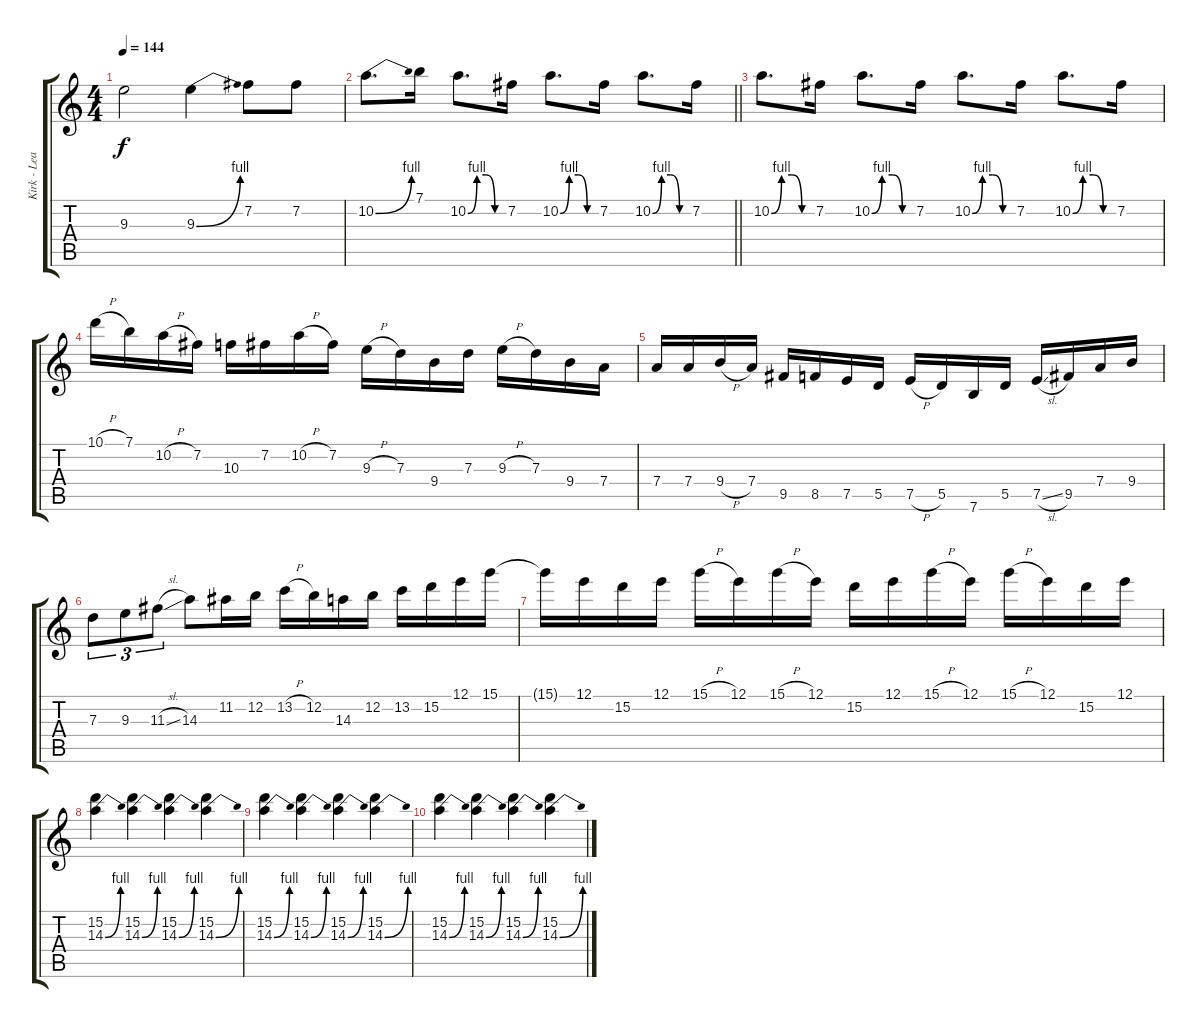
\track ("Kirk - Lead Distortion" "Kirk - Lea") {instrument overdrivenguitar}
\staff {score tabs}
\tuning (E4 B3 G3 D3 A2 E2) {hide}
\ts (4 4)
\tempo 144
\clef g2
\ks c
9.3{t}.2{dy f volume 14} 9.3{be (bend 0 0 60 4)}.4 7.2.8 7.2.8 |
\barLineRight lightlight
10.2{be (bend 0 0 60 4)}.8{d volume 13} 7.1.16 10.2{be (custom 0 0 15 4 30 4 45 0 60 0)}.8{d} 7.2.16 10.2{be (custom 0 0 15 4 30 4 45 0 60 0)}.8{d} 7.2.16 10.2{be (custom 0 0 15 4 30 4 45 0 60 0)}.8{d} 7.2.16 |
10.2{be (custom 0 0 15 4 30 4 45 0 60 0)}.8{d volume 12} 7.2.16 10.2{be (custom 0 0 15 4 30 4 45 0 60 0)}.8{d} 7.2.16 10.2{be (custom 0 0 15 4 30 4 45 0 60 0)}.8{d} 7.2.16 10.2{be (custom 0 0 15 4 30 4 45 0 60 0)}.8{d} 7.2.16 |
10.1{h}.16{volume 11} 7.1.16 10.2{h}.16 7.2.16 10.3.16 7.2.16 10.2{h}.16 7.2.16 9.3{h}.16 7.3.16 9.4.16 7.3.16 9.3{h}.16 7.3.16 9.4.16 7.4.16 |
7.4.16{volume 10} 7.4.16 9.4{h}.16 7.4.16 9.5.16 8.5.16 7.5.16 5.5.16 7.5{h}.16 5.5.16 7.6.16 5.5.16 7.5{sl}.16 9.5.16 7.4.16 9.4.16 |
7.3.8{tu (3 2) volume 9} 9.3.8{tu (3 2)} 11.3{sl}.8{tu (3 2)} 14.3.8 11.2.16 12.2.16 13.2{h}.16 12.2.16 14.3.16 12.2.16 13.2.16 15.2.16 12.1.16 15.1.16 |
15.1{t}.16{volume 8} 12.1.16 15.2.16 12.1.16 15.1{h}.16 12.1.16 15.1{h}.16 12.1.16 15.2.16 12.1.16 15.1{h}.16 12.1.16 15.1{h}.16 12.1.16 15.2.16 12.1.16 |
(15.2 14.3{be (bend 0 0 60 4)}).4{volume 4} (15.2 14.3{be (bend 0 0 60 4)}).4 (15.2 14.3{be (bend 0 0 60 4)}).4 (15.2 14.3{be (bend 0 0 60 4)}).4 |
(15.2 14.3{be (bend 0 0 60 4)}).4{volume 2} (15.2 14.3{be (bend 0 0 60 4)}).4 (15.2 14.3{be (bend 0 0 60 4)}).4 (15.2 14.3{be (bend 0 0 60 4)}).4 |
(15.2 14.3{be (bend 0 0 60 4)}).4{volume 0} (15.2 14.3{be (bend 0 0 60 4)}).4 (15.2 14.3{be (bend 0 0 60 4)}).4 (15.2 14.3{be (bend 0 0 60 4)}).4
